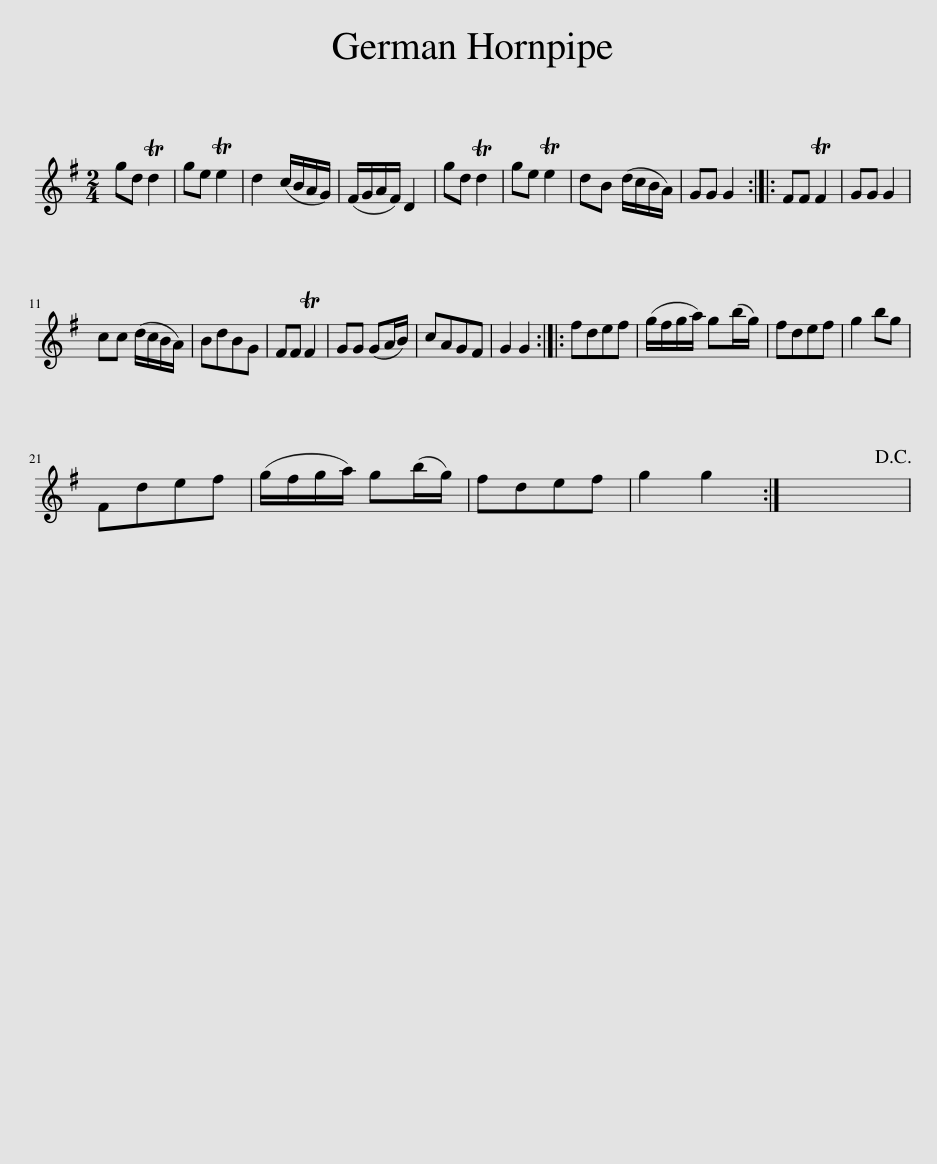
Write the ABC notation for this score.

X:1
L:1/8
M:2/4
I:linebreak $
K:G
V:1 treble
V:1
 gd Td2 | ge Te2 | d2 (c/B/A/G/) | (F/G/A/F/) D2 | gd Td2 | %5
 ge Te2 | dB (d/c/B/A/) | GG G2 :: FF TF2 | GG G2 |$ %10
 cc (d/c/B/A/) | BdBG | FF TF2 | GG (GA/B/) | cAGF | %15
 G2 G2 :: fdef | (g/f/g/a/) g(b/g/) | fdef | g2 bg |$ %20
 Fdef | (g/f/g/a/) g(b/g/) | fdef | g2 g2 :| x4!D.C.! | %25
